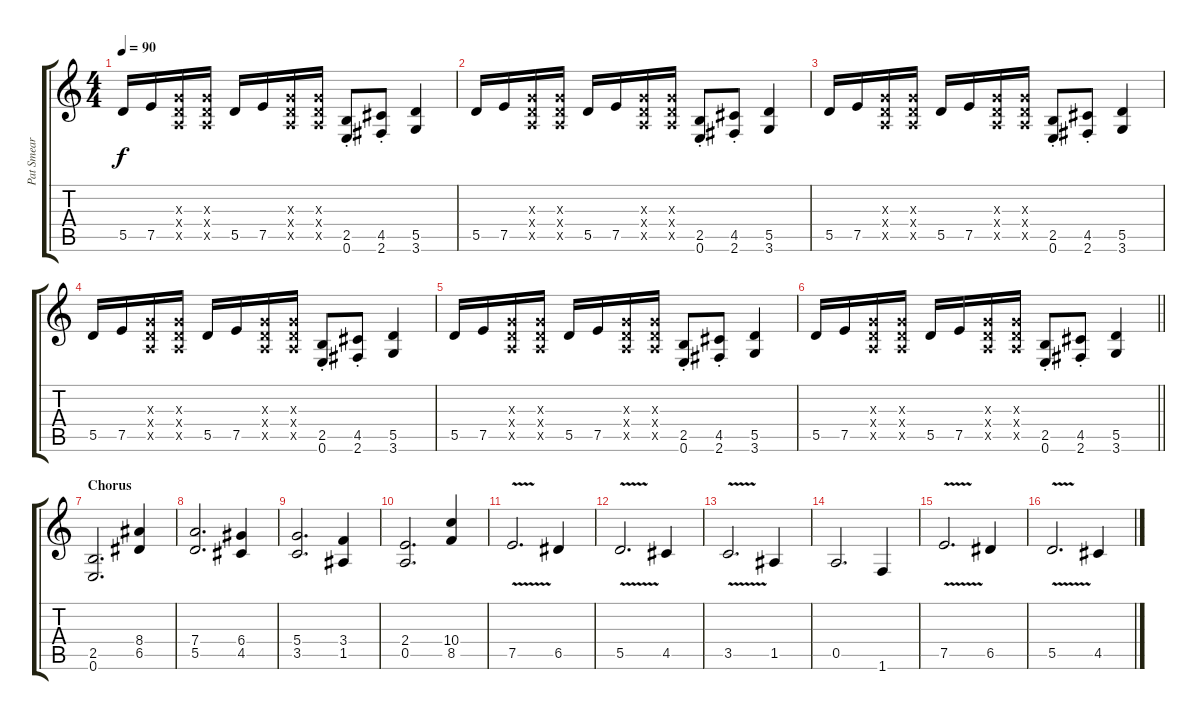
\track ("Pat Smear" "Pat Smear") {instrument overdrivenguitar}
\staff {score tabs}
\tuning (E4 B3 G3 D3 A2 E2) {hide}
\ts (4 4)
\tempo 90
\clef g2
\ks c
5.5.16{dy f} 7.5.16 (0.3{x} 0.4{x} 0.5{x}).16 (0.3{x} 0.4{x} 0.5{x}).16 5.5.16 7.5.16 (0.3{x} 0.4{x} 0.5{x}).16 (0.3{x} 0.4{x} 0.5{x}).16 (2.5{st} 0.6{st}).8 (4.5{st} 2.6{st}).8 (5.5 3.6).4 |
5.5.16 7.5.16 (0.3{x} 0.4{x} 0.5{x}).16 (0.3{x} 0.4{x} 0.5{x}).16 5.5.16 7.5.16 (0.3{x} 0.4{x} 0.5{x}).16 (0.3{x} 0.4{x} 0.5{x}).16 (2.5{st} 0.6{st}).8 (4.5{st} 2.6{st}).8 (5.5 3.6).4 |
5.5.16 7.5.16 (0.3{x} 0.4{x} 0.5{x}).16 (0.3{x} 0.4{x} 0.5{x}).16 5.5.16 7.5.16 (0.3{x} 0.4{x} 0.5{x}).16 (0.3{x} 0.4{x} 0.5{x}).16 (2.5{st} 0.6{st}).8 (4.5{st} 2.6{st}).8 (5.5 3.6).4 |
5.5.16 7.5.16 (0.3{x} 0.4{x} 0.5{x}).16 (0.3{x} 0.4{x} 0.5{x}).16 5.5.16 7.5.16 (0.3{x} 0.4{x} 0.5{x}).16 (0.3{x} 0.4{x} 0.5{x}).16 (2.5{st} 0.6{st}).8 (4.5{st} 2.6{st}).8 (5.5 3.6).4 |
5.5.16 7.5.16 (0.3{x} 0.4{x} 0.5{x}).16 (0.3{x} 0.4{x} 0.5{x}).16 5.5.16 7.5.16 (0.3{x} 0.4{x} 0.5{x}).16 (0.3{x} 0.4{x} 0.5{x}).16 (2.5{st} 0.6{st}).8 (4.5{st} 2.6{st}).8 (5.5 3.6).4 |
\barLineRight lightlight
5.5.16 7.5.16 (0.3{x} 0.4{x} 0.5{x}).16 (0.3{x} 0.4{x} 0.5{x}).16 5.5.16 7.5.16 (0.3{x} 0.4{x} 0.5{x}).16 (0.3{x} 0.4{x} 0.5{x}).16 (2.5{st} 0.6{st}).8 (4.5{st} 2.6{st}).8 (5.5 3.6).4 |
\section ("" "Chorus")
(2.5 0.6).2{d} (8.4 6.5).4 |
(7.4 5.5).2{d} (6.4 4.5).4 |
(5.4 3.5).2{d} (3.4 1.5).4 |
(2.4 0.5).2{d} (10.4 8.5).4 |
7.5{v}.2{d} 6.5.4 |
5.5{v}.2{d} 4.5.4 |
3.5{v}.2{d} 1.5.4 |
0.5.2{d} 1.6.4 |
7.5{v}.2{d} 6.5.4 |
5.5{v}.2{d} 4.5.4
